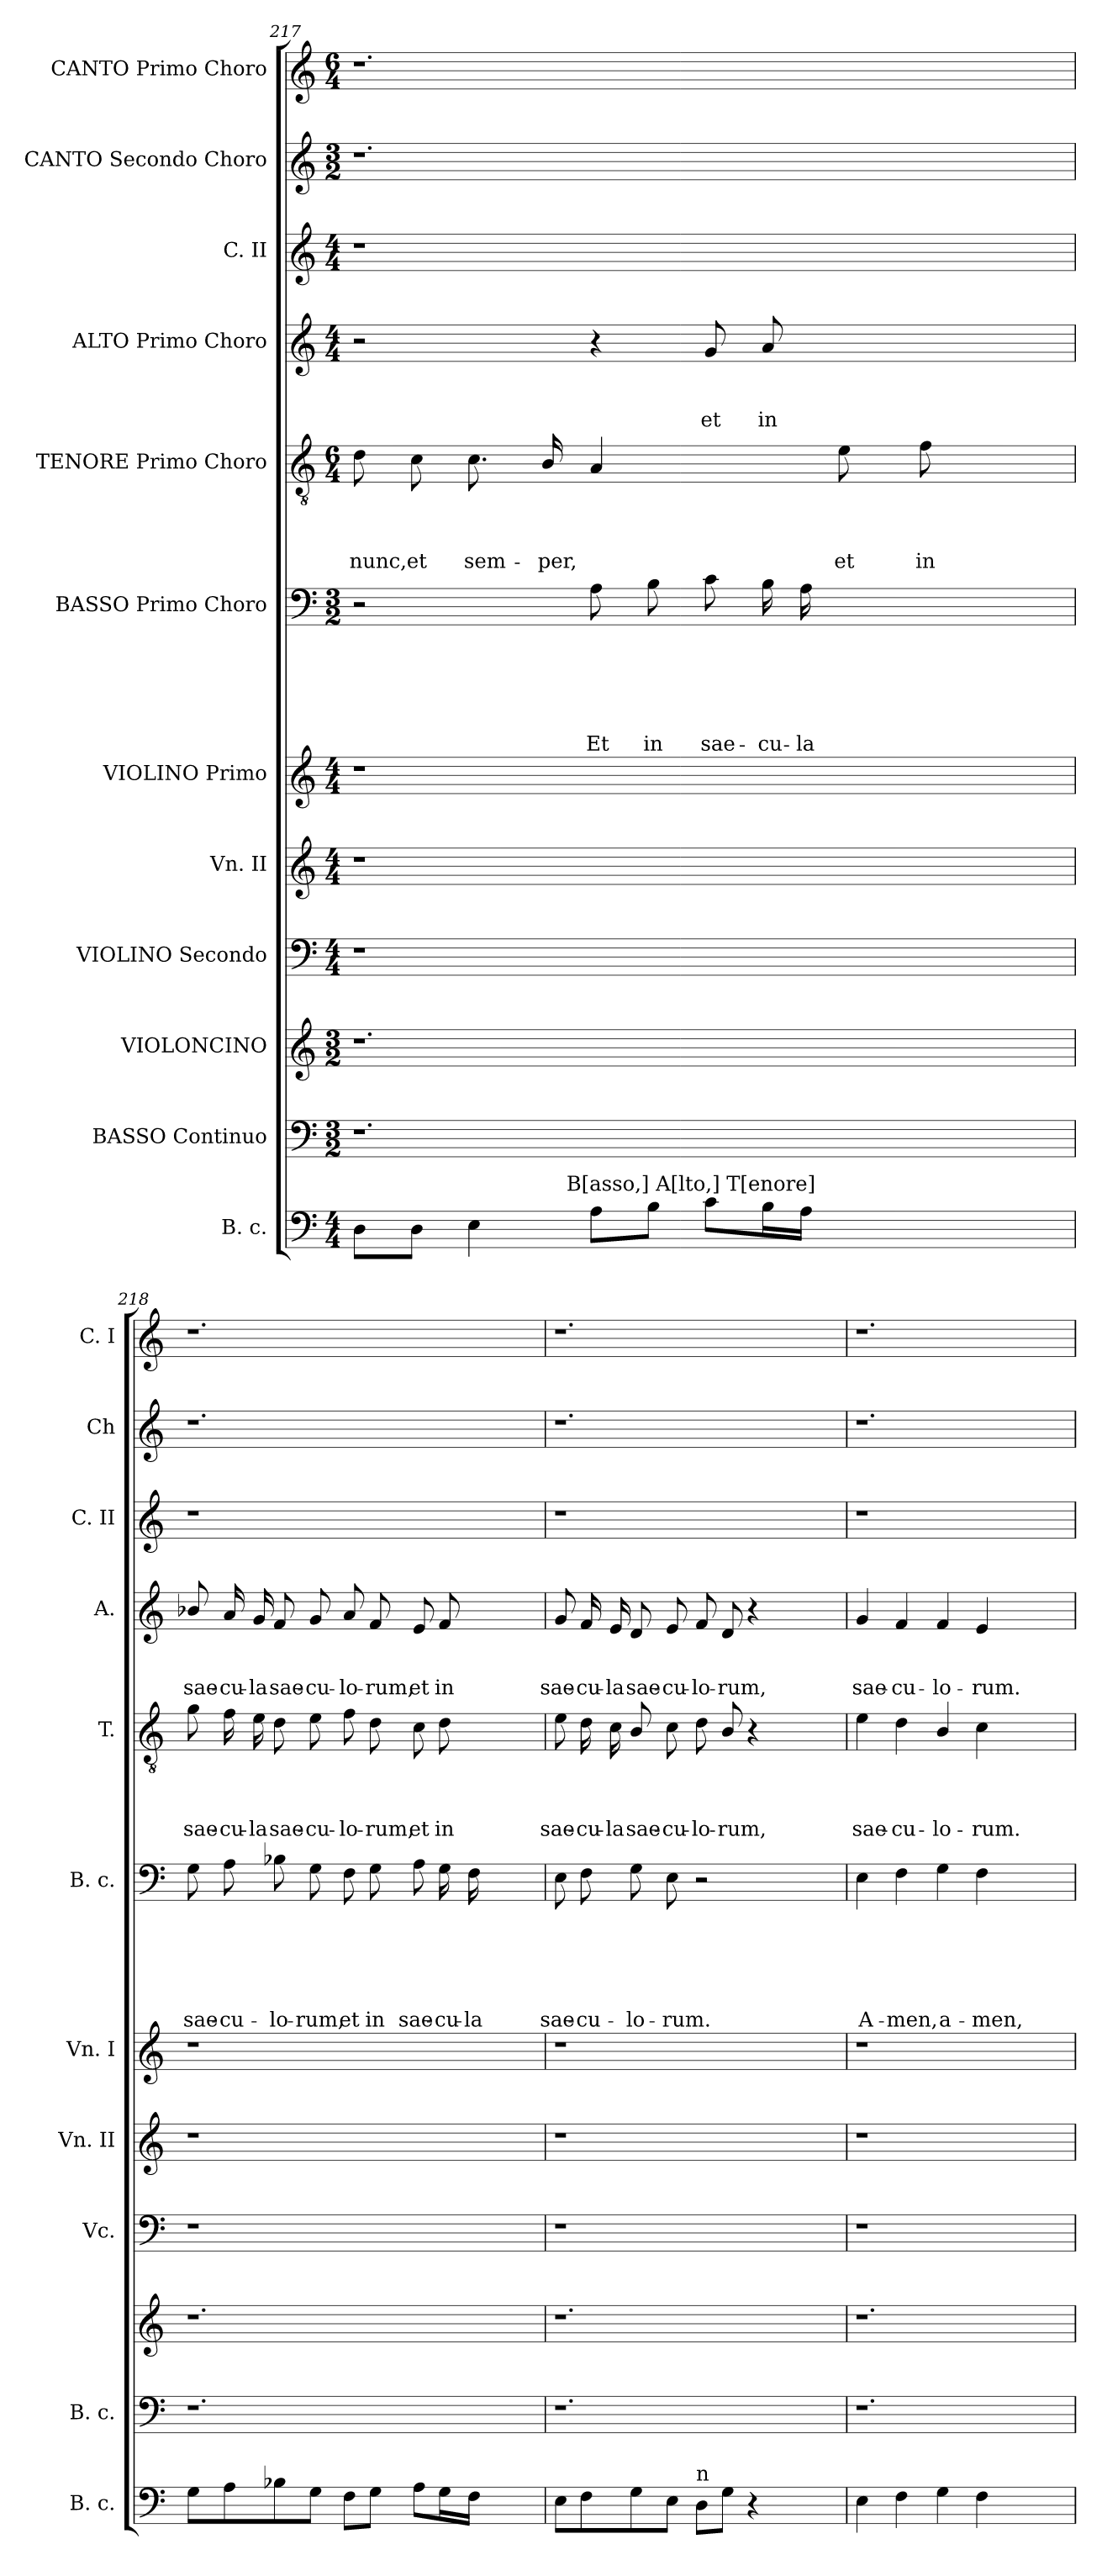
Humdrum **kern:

**kern	**kern	**kern	**kern	**kern	**kern	**kern	**text	**text	**text	**text	**text	**text	**kern	**text	**text	**text	**text	**kern	**text	**text	**text	**kern	**kern	**kern
*part12	*part11	*part10	*part9	*part8	*part7	*part6	*part6	*part6	*part6	*part6	*part6	*part6	*part5	*part5	*part5	*part5	*part5	*part4	*part4	*part4	*part4	*part3	*part2	*part1
*staff12	*staff11	*staff10	*staff9	*staff8	*staff7	*staff6	*staff6	*staff6	*staff6	*staff6	*staff6	*staff6	*staff5	*staff5	*staff5	*staff5	*staff5	*staff4	*staff4	*staff4	*staff4	*staff3	*staff2	*staff1
*I"B. c.	*I"BASSO Continuo	*I"VIOLONCINO	*I"VIOLINO Secondo	*I"Vn. II	*I"VIOLINO Primo	*I"BASSO Primo Choro	*	*	*	*	*	*	*I"TENORE Primo Choro	*	*	*	*	*I"ALTO Primo Choro	*	*	*	*I"C. II	*I"CANTO Secondo Choro	*I"CANTO Primo Choro
*I'B. c.	*I'B. c.	*	*I'Vc.	*I'Vn. II	*I'Vn. I	*I'B. c.	*	*	*	*	*	*	*I'T.	*	*	*	*	*I'A.	*	*	*	*I'C. II	*I'Ch	*I'C. I
*clefF4	*clefF4	*clefG2	*clefF4	*clefG2	*clefG2	*clefF4	*	*	*	*	*	*	*clefGv2	*	*	*	*	*clefG2	*	*	*	*clefG2	*clefG2	*clefG2
*	*ITrd7c12	*	*	*	*	*	*	*	*	*	*	*	*	*	*	*	*	*	*	*	*	*	*	*
*k[]	*k[]	*k[]	*k[]	*k[]	*k[]	*k[]	*	*	*	*	*	*	*k[]	*	*	*	*	*k[]	*	*	*	*k[]	*k[]	*k[]
*C:	*C:	*C:	*C:	*C:	*C:	*C:	*	*	*	*	*	*	*C:	*	*	*	*	*C:	*	*	*	*C:	*C:	*C:
*M4/4	*M3/2	*M3/2	*M4/4	*M4/4	*M4/4	*M3/2	*	*	*	*	*	*	*M6/4	*	*	*	*	*M4/4	*	*	*	*M4/4	*M3/2	*M6/4
=217	=217	=217	=217	=217	=217	=217	=217	=217	=217	=217	=217	=217	=217	=217	=217	=217	=217	=217	=217	=217	=217	=217	=217	=217
!	!	!	!	!	!	!	!	!	!	!	!	!	!	!	!	!	!LO:LY:b	!	!	!	!	!	!	!
*^	*	*	*	*	*	*	*	*	*	*	*	*	*	*	*	*	*	*	*	*	*	*	*	*
8D\L	4...ryy	1.r	1.r	1r	1r	1r	2r	.	.	.	.	.	.	8d\	.	.	.	nunc,	2r	.	.	.	1r	1.r	1.r
!	!	!	!	!	!	!	!	!	!	!	!	!	!	!	!	!	!	!LO:LY:b	!	!	!	!	!	!	!
8D\J	.	.	.	.	.	.	.	.	.	.	.	.	.	8c\	.	.	.	et	.	.	.	.	.	.	.
!	!	!	!	!	!	!	!	!	!	!	!	!	!	!	!	!	!	!LO:LY:b	!	!	!	!	!	!	!
4E\	.	.	.	.	.	.	.	.	.	.	.	.	.	8.c\	.	.	.	sem-	.	.	.	.	.	.	.
!	!	!	!	!	!	!	!	!	!	!	!	!	!	!	!	!	!	!LO:LY:b	!	!	!	!	!	!	!
.	.	.	.	.	.	.	.	.	.	.	.	.	.	16B/	.	.	.	-per,	.	.	.	.	.	.	.
!	!LO:TX:a:t=B[asso,] A[lto,] T[enore]	!	!	!	!	!	!	!	!	!	!	!	!	!	!	!	!	!	!	!	!	!	!	!	!
.	1ryy	.	.	.	.	.	.	.	.	.	.	.	.	.	.	.	.	.	.	.	.	.	.	.	.
!	!	!	!	!	!	!	!	!	!	!	!	!	!LO:LY:b	!	!	!	!	!	!	!	!	!	!	!	!
8A\L	.	.	.	.	.	.	8A\	.	.	.	.	.	Et	4A/	.	.	.	.	4r	.	.	.	.	.	.
!	!	!	!	!	!	!	!	!	!	!	!	!	!LO:LY:b	!	!	!	!	!	!	!	!	!	!	!	!
8B\J	.	.	.	.	.	.	8B\	.	.	.	.	.	in	.	.	.	.	.	.	.	.	.	.	.	.
!	!	!	!	!	!	!	!	!	!	!	!	!	!LO:LY:b	!	!	!	!	!	!	!	!	!LO:LY:b	!	!	!
8c\L	.	.	.	.	.	.	8c\	.	.	.	.	.	sae-	4ryy	.	.	.	.	8g/	.	.	et	.	.	.
!	!	!	!	!	!	!	!	!	!	!	!	!	!LO:LY:b	!	!	!	!	!	!	!	!	!LO:LY:b	!	!	!
16B\L	.	.	.	.	.	.	16B\	.	.	.	.	.	-cu-	.	.	.	.	.	8a/	.	.	in	.	.	.
!	!	!	!	!	!	!	!	!	!	!	!	!	!LO:LY:b:rj	!	!	!	!	!	!	!	!	!	!	!	!
16A\JJ	.	.	.	.	.	.	16A\	.	.	.	.	.	-la	.	.	.	.	.	.	.	.	.	.	.	.
!	!	!	!	!	!	!	!	!	!	!	!	!	!	!	!	!	!	!LO:LY:b	!	!	!	!	!	!	!
2ryy	.	.	.	2ryy	2ryy	2ryy	2ryy	.	.	.	.	.	.	8e\	.	.	.	et	2ryy	.	.	.	2ryy	.	.
.	.	.	.	.	.	.	.	.	.	.	.	.	.	32ryy	.	.	.	.	.	.	.	.	.	.	.
!	!	!	!	!	!	!	!	!	!	!	!	!	!	!	!	!	!	!LO:LY:b	!	!	!	!	!	!	!
.	.	.	.	.	.	.	.	.	.	.	.	.	.	8f\	.	.	.	in	.	.	.	.	.	.	.
.	.	.	.	.	.	.	.	.	.	.	.	.	.	8..ryy	.	.	.	.	.	.	.	.	.	.	.
.	32ryy	.	.	.	.	.	.	.	.	.	.	.	.	.	.	.	.	.	.	.	.	.	.	.	.
=218	=218	=218	=218	=218	=218	=218	=218	=218	=218	=218	=218	=218	=218	=218	=218	=218	=218	=218	=218	=218	=218	=218	=218	=218	=218
!	!	!	!	!	!	!	!	!	!	!	!	!	!LO:LY:b	!	!	!	!	!LO:LY:b	!	!	!	!LO:LY:b	!	!	!
*v	*v	*	*	*	*	*	*	*	*	*	*	*	*	*	*	*	*	*	*	*	*	*	*	*	*
8G\L	1.r	1.r	1r	1r	1r	8G\	.	.	.	.	.	sae-	8g\	.	.	.	sae-	8b-X/	.	.	sae-	1r	1.r	1.r
!	!	!	!	!	!	!	!	!	!	!	!	!LO:LY:b	!	!	!	!	!LO:LY:b	!	!	!	!LO:LY:b	!	!	!
8A\	.	.	.	.	.	8A\	.	.	.	.	.	-cu-	16f\	.	.	.	-cu-	16a/	.	.	-cu-	.	.	.
!	!	!	!	!	!	!	!	!	!	!	!	!	!	!	!	!	!LO:LY:b:rj	!	!	!	!LO:LY:b:rj	!	!	!
.	.	.	.	.	.	.	.	.	.	.	.	.	16e\	.	.	.	-la	16g/	.	.	-la	.	.	.
!	!	!	!	!	!	!	!	!	!	!	!	!LO:LY:b	!	!	!	!	!LO:LY:b	!	!	!	!LO:LY:b	!	!	!
8B-X\	.	.	.	.	.	8B-X\	.	.	.	.	.	-lo-	8d\	.	.	.	sae-	8f/	.	.	sae-	.	.	.
!	!	!	!	!	!	!	!	!	!	!	!	!LO:LY:b	!	!	!	!	!LO:LY:b	!	!	!	!LO:LY:b	!	!	!
8G\J	.	.	.	.	.	8G\	.	.	.	.	.	-rum,	8e\	.	.	.	-cu-	8g/	.	.	-cu-	.	.	.
!	!	!	!	!	!	!	!	!	!	!	!	!LO:LY:b	!	!	!	!	!LO:LY:b	!	!	!	!LO:LY:b	!	!	!
8F\L	.	.	.	.	.	8F\	.	.	.	.	.	et	8f\	.	.	.	-lo-	8a/	.	.	-lo-	.	.	.
!	!	!	!	!	!	!	!	!	!	!	!	!LO:LY:b	!	!	!	!	!LO:LY:b	!	!	!	!LO:LY:b	!	!	!
8G\J	.	.	.	.	.	8G\	.	.	.	.	.	in	8d\	.	.	.	-rum,	8f/	.	.	-rum,	.	.	.
!	!	!	!	!	!	!	!	!	!	!	!	!LO:LY:b	!	!	!	!	!LO:LY:b	!	!	!	!LO:LY:b	!	!	!
8A\L	.	.	.	.	.	8A\	.	.	.	.	.	sae-	8c\	.	.	.	et	8e/	.	.	et	.	.	.
!	!	!	!	!	!	!	!	!	!	!	!	!LO:LY:b	!	!	!	!	!LO:LY:b	!	!	!	!LO:LY:b	!	!	!
16G\L	.	.	.	.	.	16G\	.	.	.	.	.	-cu-	8d\	.	.	.	in	8f/	.	.	in	.	.	.
!	!	!	!	!	!	!	!	!	!	!	!	!LO:LY:b:rj	!	!	!	!	!	!	!	!	!	!	!	!
16F\JJ	.	.	.	.	.	16F\	.	.	.	.	.	-la	.	.	.	.	.	.	.	.	.	.	.	.
2ryy	.	.	2ryy	2ryy	2ryy	2ryy	.	.	.	.	.	.	2ryy	.	.	.	.	2ryy	.	.	.	2ryy	.	.
!!LO:PB:g=z
=219	=219	=219	=219	=219	=219	=219	=219	=219	=219	=219	=219	=219	=219	=219	=219	=219	=219	=219	=219	=219	=219	=219	=219	=219
!	!	!	!	!	!	!	!	!	!	!	!	!LO:LY:b	!	!	!	!	!LO:LY:b	!	!	!	!LO:LY:b	!	!	!
8E\L	1.r	1.r	1r	1r	1r	8E\	.	.	.	.	.	sae-	8e\	.	.	.	sae-	8g/	.	.	sae-	1r	1.r	1.r
!	!	!	!	!	!	!	!	!	!	!	!	!LO:LY:b:rj	!	!	!	!	!LO:LY:b	!	!	!	!LO:LY:b	!	!	!
8F\	.	.	.	.	.	8F\	.	.	.	.	.	-cu-	16d\	.	.	.	-cu-	16f/	.	.	-cu-	.	.	.
!	!	!	!	!	!	!	!	!	!	!	!	!	!	!	!	!	!LO:LY:b:rj	!	!	!	!LO:LY:b:rj	!	!	!
.	.	.	.	.	.	.	.	.	.	.	.	.	16c\	.	.	.	-la	16e/	.	.	-la	.	.	.
!	!	!	!	!	!	!	!	!	!	!	!	!LO:LY:b	!	!	!	!	!LO:LY:b	!	!	!	!LO:LY:b	!	!	!
8G\	.	.	.	.	.	8G\	.	.	.	.	.	-lo-	8B/	.	.	.	sae-	8d/	.	.	sae-	.	.	.
!	!	!	!	!	!	!	!	!	!	!	!	!LO:LY:b	!	!	!	!	!LO:LY:b	!	!	!	!LO:LY:b	!	!	!
8E\J	.	.	.	.	.	8E\	.	.	.	.	.	-rum.	8c\	.	.	.	-cu-	8e/	.	.	-cu-	.	.	.
!LO:TX:a:t=n	!	!	!	!	!	!	!	!	!	!	!	!	!	!	!	!	!	!	!	!	!	!	!	!
!	!	!	!	!	!	!	!	!	!	!	!	!	!	!	!	!	!LO:LY:b	!	!	!	!LO:LY:b	!	!	!
8D\L	.	.	.	.	.	2r	.	.	.	.	.	.	8d\	.	.	.	-lo-	8f/	.	.	-lo-	.	.	.
!	!	!	!	!	!	!	!	!	!	!	!	!	!	!	!	!	!LO:LY:b	!	!	!	!LO:LY:b	!	!	!
8G\J	.	.	.	.	.	.	.	.	.	.	.	.	8B/	.	.	.	-rum,	8d/	.	.	-rum,	.	.	.
4r	.	.	.	.	.	.	.	.	.	.	.	.	4r	.	.	.	.	4r	.	.	.	.	.	.
2ryy	.	.	2ryy	2ryy	2ryy	2ryy	.	.	.	.	.	.	2ryy	.	.	.	.	2ryy	.	.	.	2ryy	.	.
=220	=220	=220	=220	=220	=220	=220	=220	=220	=220	=220	=220	=220	=220	=220	=220	=220	=220	=220	=220	=220	=220	=220	=220	=220
!	!	!	!	!	!	!	!	!	!	!	!	!LO:LY:b	!	!	!	!	!LO:LY:b	!	!	!	!LO:LY:b	!	!	!
4E>\	1.r	1.r	1r	1r	1r	4E\	.	.	.	.	.	A-	4e\	.	.	.	sae-	4g/	.	.	sae-	1r	1.r	1.r
!	!	!	!	!	!	!	!	!	!	!	!	!LO:LY:b	!	!	!	!	!LO:LY:b	!	!	!	!LO:LY:b	!	!	!
4F\	.	.	.	.	.	4F\	.	.	.	.	.	-men,	4d\	.	.	.	-cu-	4f/	.	.	-cu-	.	.	.
!	!	!	!	!	!	!	!	!	!	!	!	!LO:LY:b	!	!	!	!	!LO:LY:b	!	!	!	!LO:LY:b	!	!	!
4G\	.	.	.	.	.	4G\	.	.	.	.	.	a-	4B/	.	.	.	-lo-	4f/	.	.	-lo-	.	.	.
!	!	!	!	!	!	!	!	!	!	!	!	!LO:LY:b	!	!	!	!	!LO:LY:b	!	!	!	!LO:LY:b	!	!	!
4F\	.	.	.	.	.	4F\	.	.	.	.	.	-men,	4c\	.	.	.	-rum.	4e/	.	.	-rum.	.	.	.
2ryy	.	.	2ryy	2ryy	2ryy	2ryy	.	.	.	.	.	.	2ryy	.	.	.	.	2ryy	.	.	.	2ryy	.	.
=	=	=	=	=	=	=	=	=	=	=	=	=	=	=	=	=	=	=	=	=	=	=	=	=
*-	*-	*-	*-	*-	*-	*-	*-	*-	*-	*-	*-	*-	*-	*-	*-	*-	*-	*-	*-	*-	*-	*-	*-	*-
